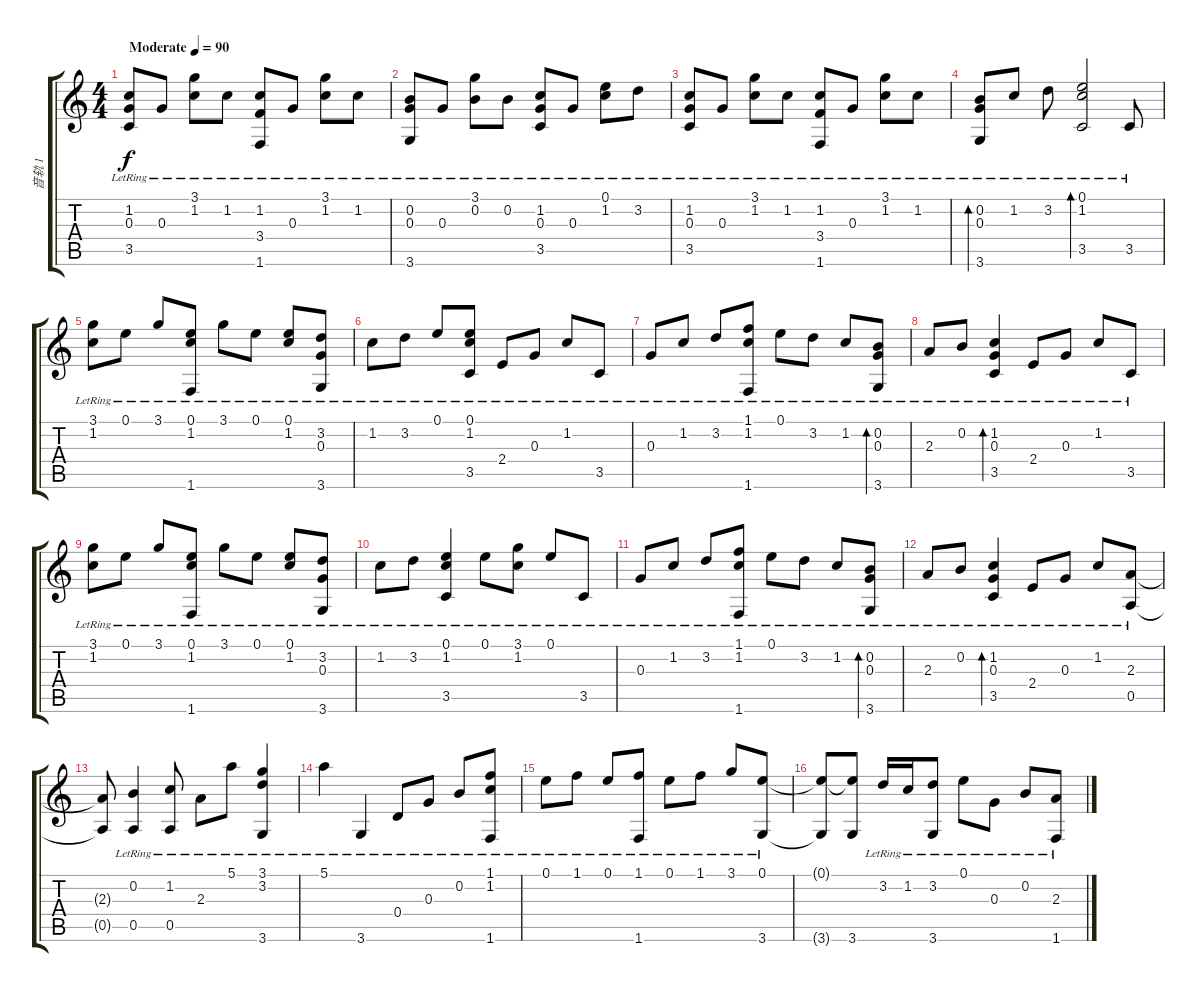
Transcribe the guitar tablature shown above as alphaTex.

\track ("音轨 1" "音轨 1") {instrument acousticguitarnylon}
\staff {score tabs}
\tuning (E4 B3 G3 D3 A2 E2) {hide}
\ts (4 4)
\tempo (90 "Moderate")
\clef g2
\ks c
(1.2{lr} 0.3{lr} 3.5{lr}).8{dy f instrument acousticguitarnylon} 0.3{lr}.8 (3.1{lr} 1.2{lr}).8 1.2{lr}.8 (1.2{lr} 3.4{lr} 1.6{lr}).8 0.3{lr}.8 (3.1{lr} 1.2{lr}).8 1.2{lr}.8 |
(0.2{lr} 0.3{lr} 3.6{lr}).8 0.3{lr}.8 (3.1{lr} 0.2{lr}).8 0.2{lr}.8 (1.2{lr} 0.3{lr} 3.5{lr}).8 0.3{lr}.8 (0.1{lr} 1.2{lr}).8 3.2{lr}.8 |
(1.2{lr} 0.3{lr} 3.5{lr}).8 0.3{lr}.8 (3.1{lr} 1.2{lr}).8 1.2{lr}.8 (1.2{lr} 3.4{lr} 1.6{lr}).8 0.3{lr}.8 (3.1{lr} 1.2{lr}).8 1.2{lr}.8 |
(0.2{lr} 0.3{lr} 3.6{lr}).8{bd 60} 1.2{lr}.8 3.2{lr}.8 (0.1{lr} 1.2{lr} 3.5{lr}).2{bd 60} 3.5{lr}.8 |
(3.1{lr} 1.2{lr}).8 0.1{lr}.8 3.1{lr}.8 (0.1{lr} 1.2{lr} 1.6{lr}).8 3.1{lr}.8 0.1{lr}.8 (0.1{lr} 1.2{lr}).8 (3.2{lr} 0.3{lr} 3.6{lr}).8 |
1.2{lr}.8 3.2{lr}.8 0.1{lr}.8 (0.1{lr} 1.2{lr} 3.5{lr}).8 2.4{lr}.8 0.3{lr}.8 1.2{lr}.8 3.5{lr}.8 |
0.3{lr}.8 1.2{lr}.8 3.2{lr}.8 (1.1{lr} 1.2{lr} 1.6{lr}).8 0.1{lr}.8 3.2{lr}.8 1.2{lr}.8 (0.2{lr} 0.3{lr} 3.6{lr}).8{bd 60} |
2.3{lr}.8 0.2{lr}.8 (1.2{lr} 0.3{lr} 3.5{lr}).4{bd 60} 2.4{lr}.8 0.3{lr}.8 1.2{lr}.8 3.5{lr}.8 |
(3.1{lr} 1.2{lr}).8 0.1{lr}.8 3.1{lr}.8 (0.1{lr} 1.2{lr} 1.6{lr}).8 3.1{lr}.8 0.1{lr}.8 (0.1{lr} 1.2{lr}).8 (3.2{lr} 0.3{lr} 3.6{lr}).8 |
1.2{lr}.8 3.2{lr}.8 (0.1{lr} 1.2{lr} 3.5{lr}).4 0.1{lr}.8 (3.1{lr} 1.2{lr}).8 0.1{lr}.8 3.5{lr}.8 |
0.3{lr}.8 1.2{lr}.8 3.2{lr}.8 (1.1{lr} 1.2{lr} 1.6{lr}).8 0.1{lr}.8 3.2{lr}.8 1.2{lr}.8 (0.2{lr} 0.3{lr} 3.6{lr}).8{bd 60} |
2.3{lr}.8 0.2{lr}.8 (1.2{lr} 0.3{lr} 3.5{lr}).4{bd 60} 2.4{lr}.8 0.3{lr}.8 1.2{lr}.8 (2.3{lr} 0.5{lr}).8 |
(2.3{t} 0.5{t}).8 (0.2{lr} 0.5{lr}).4 (1.2{lr} 0.5{lr}).8 2.3{lr}.8 5.1{lr}.8 (3.1{lr} 3.2{lr} 3.6{lr}).4 |
5.1{lr}.4 3.6{lr}.4 0.4{lr}.8 0.3{lr}.8 0.2{lr}.8 (1.1{lr} 1.2{lr} 1.6{lr}).8 |
0.1{lr}.8 1.1{lr}.8 0.1{lr}.8 (1.1{lr} 1.6{lr}).8 0.1{lr}.8 1.1{lr}.8 3.1{lr}.8 (0.1{lr} 3.6{lr}).8 |
(0.1{t} 3.6{t}).8 (0.1{t} 3.6).8 3.2{lr}.16 1.2{lr}.16 (3.2{lr} 3.6{lr}).8 0.1{lr}.8 0.3{lr}.8 0.2{lr}.8 (2.3{lr} 1.6{lr}).8
